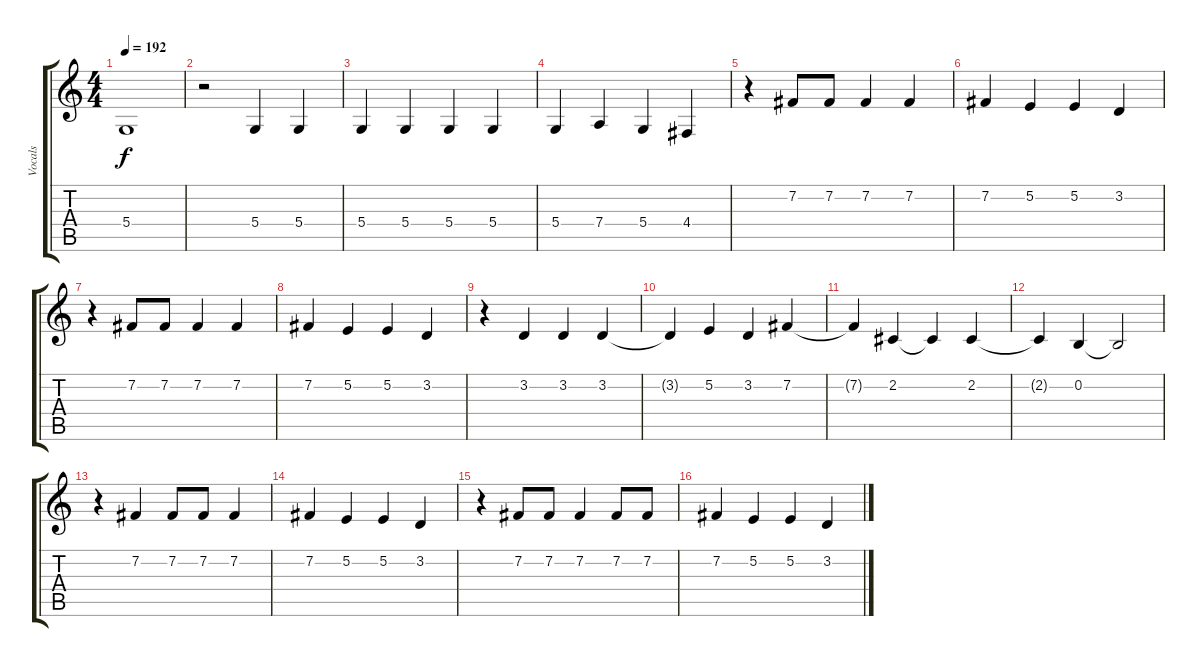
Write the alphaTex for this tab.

\track ("Vocals" "Vocals") {instrument fx1rain}
\staff {score tabs}
\tuning (E4 B3 G3 D3 A2 E2) {hide}
\ts (4 4)
\tempo 192
\clef g2
\ks c
5.4{t}.1{dy f} |
r.2 5.4.4 5.4.4 |
5.4.4 5.4.4 5.4.4 5.4.4 |
5.4.4 7.4.4 5.4.4 4.4.4 |
r.4 7.2.8 7.2.8 7.2.4 7.2.4 |
7.2.4 5.2.4 5.2.4 3.2.4 |
r.4 7.2.8 7.2.8 7.2.4 7.2.4 |
7.2.4 5.2.4 5.2.4 3.2.4 |
r.4 3.2.4 3.2.4 3.2.4 |
3.2{t}.4 5.2.4 3.2.4 7.2.4 |
7.2{t}.4 2.2.4 2.2{t}.4 2.2.4 |
2.2{t}.4 0.2.4 0.2{t}.2 |
r.4 7.2.4 7.2.8 7.2.8 7.2.4 |
7.2.4 5.2.4 5.2.4 3.2.4 |
r.4 7.2.8 7.2.8 7.2.4 7.2.8 7.2.8 |
7.2.4 5.2.4 5.2.4 3.2.4
